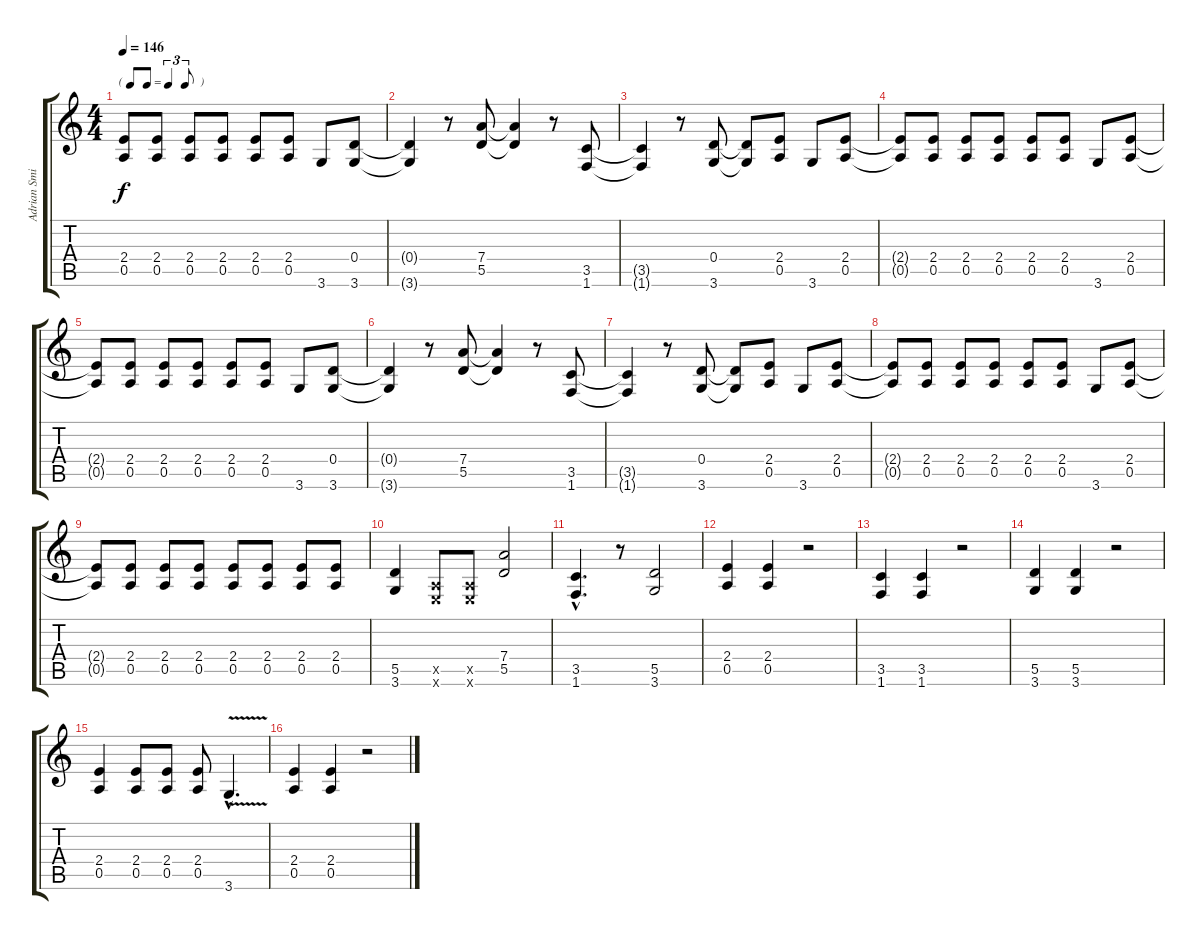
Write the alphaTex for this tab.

\track ("Adrian Smith" "Adrian Smi") {instrument overdrivenguitar}
\staff {score tabs}
\tuning (E4 B3 G3 D3 A2 E2) {hide}
\ts (4 4)
\tf triplet8th
\tempo 146
\clef g2
\ks c
(2.4{t} 0.5{t}).8{dy f} (2.4 0.5).8 (2.4 0.5).8 (2.4 0.5).8 (2.4 0.5).8 (2.4 0.5).8 3.6.8 (0.4 3.6).8 |
(0.4{t} 3.6{t}).4 r.8 (7.4 5.5).8 (7.4{t} 5.5{t}).4 r.8 (3.5 1.6).8 |
(3.5{t} 1.6{t}).4 r.8 (0.4 3.6).8 (0.4{t} 3.6{t}).8 (2.4 0.5).8 3.6.8 (2.4 0.5).8 |
(2.4{t} 0.5{t}).8 (2.4 0.5).8 (2.4 0.5).8 (2.4 0.5).8 (2.4 0.5).8 (2.4 0.5).8 3.6.8 (2.4 0.5).8 |
(2.4{t} 0.5{t}).8 (2.4 0.5).8 (2.4 0.5).8 (2.4 0.5).8 (2.4 0.5).8 (2.4 0.5).8 3.6.8 (0.4 3.6).8 |
(0.4{t} 3.6{t}).4 r.8 (7.4 5.5).8 (7.4{t} 5.5{t}).4 r.8 (3.5 1.6).8 |
(3.5{t} 1.6{t}).4 r.8 (0.4 3.6).8 (0.4{t} 3.6{t}).8 (2.4 0.5).8 3.6.8 (2.4 0.5).8 |
(2.4{t} 0.5{t}).8 (2.4 0.5).8 (2.4 0.5).8 (2.4 0.5).8 (2.4 0.5).8 (2.4 0.5).8 3.6.8 (2.4 0.5).8 |
(2.4{t} 0.5{t}).8 (2.4 0.5).8 (2.4 0.5).8 (2.4 0.5).8 (2.4 0.5).8 (2.4 0.5).8 (2.4 0.5).8 (2.4 0.5).8 |
(5.5 3.6).4 (0.5{x} 0.6{x}).8 (0.5{x} 0.6{x}).8 (7.4 5.5).2 |
(3.5{hac} 1.6{hac}).4{d} r.8 (5.5 3.6).2 |
(2.4 0.5).4 (2.4 0.5).4 r.2 |
(3.5 1.6).4 (3.5 1.6).4 r.2 |
(5.5 3.6).4 (5.5 3.6).4 r.2 |
(2.4 0.5).4 (2.4 0.5).8 (2.4 0.5).8 (2.4 0.5).8 3.6{v hac}.4{d} |
(2.4 0.5).4 (2.4 0.5).4 r.2
